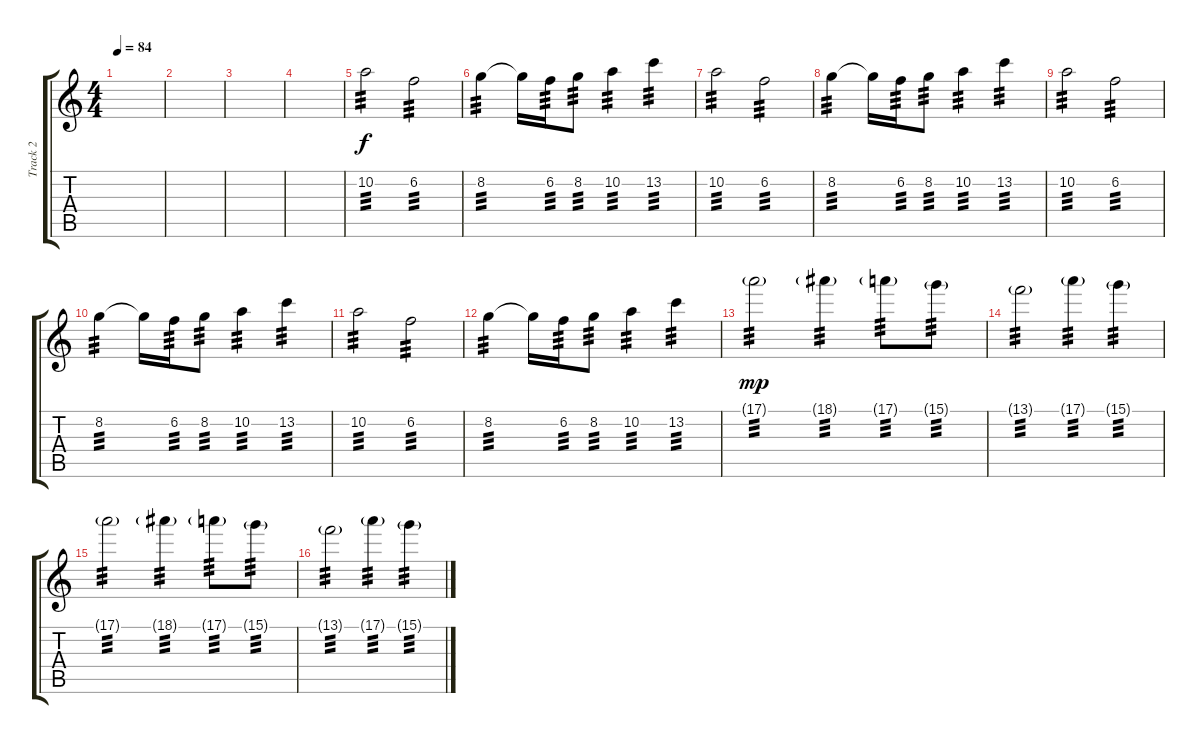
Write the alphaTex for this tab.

\track ("Track 2" "Track 2") {instrument electricguitarjazz}
\staff {score tabs}
\tuning (E4 B3 G3 D3 A2 E2) {hide}
\ts (4 4)
\tempo 84
\clef g2
\ks c
|
|
|
|
10.2.2{tp 3 dy f} 6.2.2{tp 3} |
8.2.4{tp 3} 8.2{t}.16 6.2.16{tp 3} 8.2.8{tp 3} 10.2.4{tp 3} 13.2.4{tp 3} |
10.2.2{tp 3} 6.2.2{tp 3} |
8.2.4{tp 3} 8.2{t}.16 6.2.16{tp 3} 8.2.8{tp 3} 10.2.4{tp 3} 13.2.4{tp 3} |
10.2.2{tp 3} 6.2.2{tp 3} |
8.2.4{tp 3} 8.2{t}.16 6.2.16{tp 3} 8.2.8{tp 3} 10.2.4{tp 3} 13.2.4{tp 3} |
10.2.2{tp 3} 6.2.2{tp 3} |
8.2.4{tp 3} 8.2{t}.16 6.2.16{tp 3} 8.2.8{tp 3} 10.2.4{tp 3} 13.2.4{tp 3} |
17.1{g}.2{tp 3 dy mp volume 16 instrument overdrivenguitar} 18.1{g}.4{tp 3} 17.1{g}.8{tp 3} 15.1{g}.8{tp 3} |
13.1{g}.2{tp 3} 17.1{g}.4{tp 3} 15.1{g}.4{tp 3} |
17.1{g}.2{tp 3 volume 16 instrument overdrivenguitar} 18.1{g}.4{tp 3} 17.1{g}.8{tp 3} 15.1{g}.8{tp 3} |
13.1{g}.2{tp 3} 17.1{g}.4{tp 3} 15.1{g}.4{tp 3}
